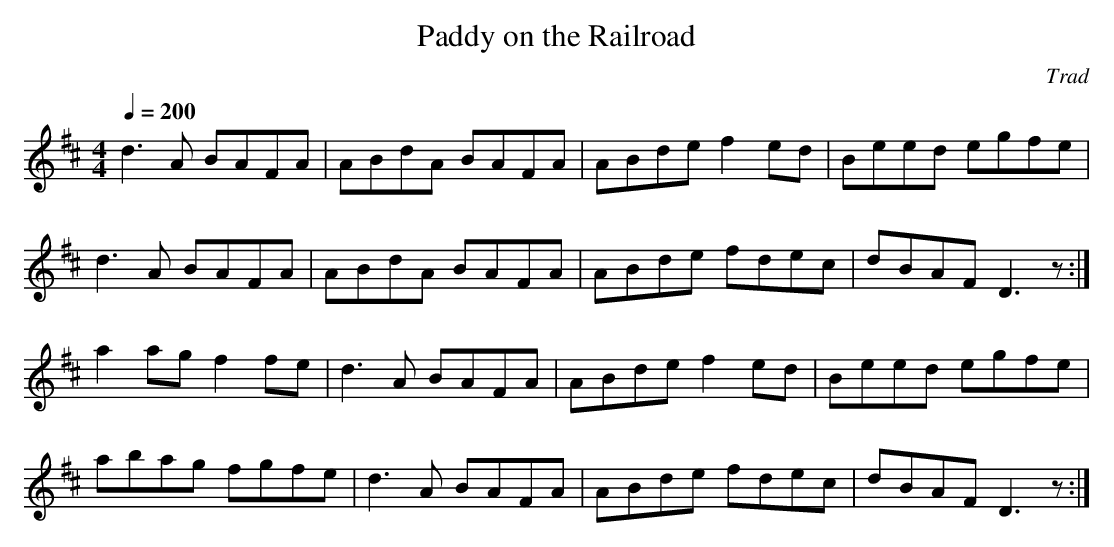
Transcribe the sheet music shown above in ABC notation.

X:1
T:Paddy on the Railroad
M:4/4
L:1/8
Q:1/4=200
C:Trad
K:D
d3 A BAFA|ABdA BAFA|ABde f2 ed|Beed egfe|!
d3 A BAFA|ABdA BAFA|ABde fdec|dBAF D3 z:|!
a2 ag f2 fe|d3 A BAFA|ABde f2 ed|Beed egfe|!
abag fgfe|d3 A BAFA|ABde fdec|dBAF D3 z:|!
